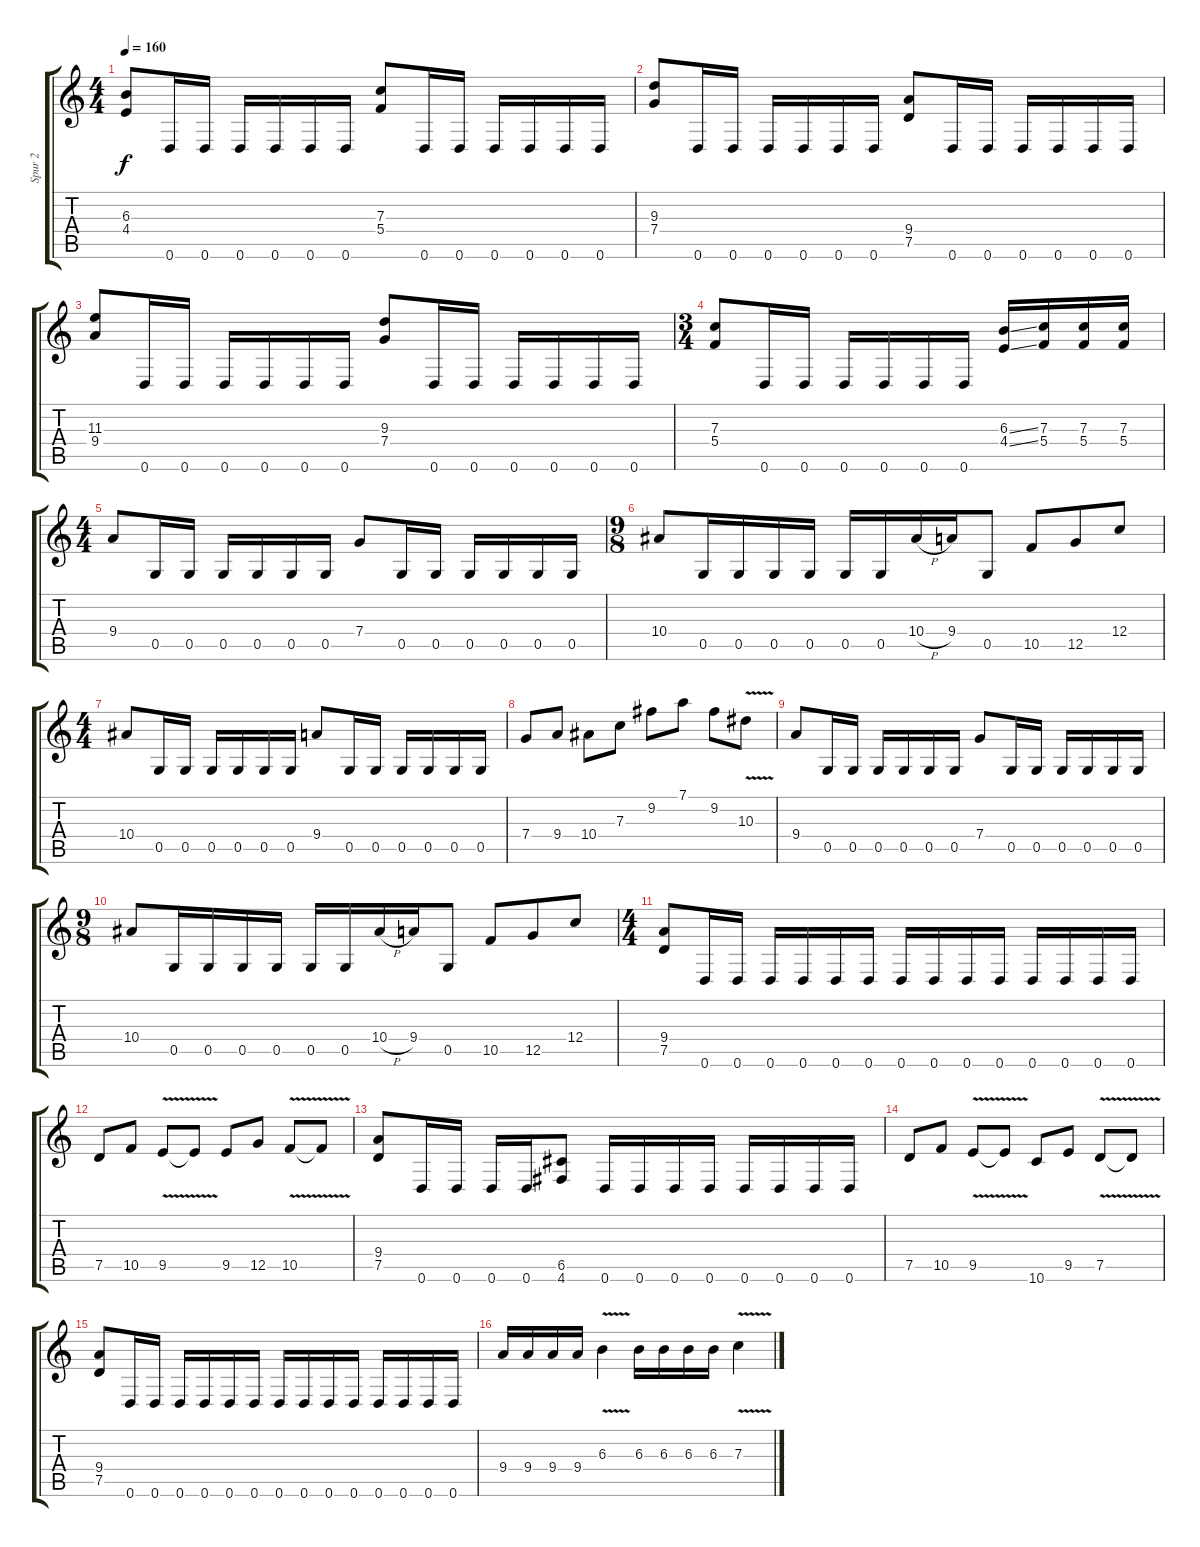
\track ("Spur 2" "Spur 2") {instrument distortionguitar}
\staff {score tabs}
\tuning (D4 A3 F3 C3 G2 D2) {hide}
\ts (4 4)
\tempo 160
\clef g2
\ks c
(6.3 4.4).8{dy f} 0.6.16 0.6.16 0.6.16 0.6.16 0.6.16 0.6.16 (7.3 5.4).8 0.6.16 0.6.16 0.6.16 0.6.16 0.6.16 0.6.16 |
(9.3 7.4).8 0.6.16 0.6.16 0.6.16 0.6.16 0.6.16 0.6.16 (9.4 7.5).8 0.6.16 0.6.16 0.6.16 0.6.16 0.6.16 0.6.16 |
(11.3 9.4).8 0.6.16 0.6.16 0.6.16 0.6.16 0.6.16 0.6.16 (9.3 7.4).8 0.6.16 0.6.16 0.6.16 0.6.16 0.6.16 0.6.16 |
\ts (3 4)
(7.3 5.4).8 0.6.16 0.6.16 0.6.16 0.6.16 0.6.16 0.6.16 (6.3{ss} 4.4{ss}).16 (7.3 5.4).16 (7.3 5.4).16 (7.3 5.4).16 |
\ts (4 4)
9.4.8 0.5.16 0.5.16 0.5.16 0.5.16 0.5.16 0.5.16 7.4.8 0.5.16 0.5.16 0.5.16 0.5.16 0.5.16 0.5.16 |
\ts (9 8)
10.4.8 0.5.16 0.5.16 0.5.16 0.5.16 0.5.16 0.5.16 10.4{h}.16 9.4.16 0.5.8 10.5.8 12.5.8 12.4.8 |
\ts (4 4)
10.4.8 0.5.16 0.5.16 0.5.16 0.5.16 0.5.16 0.5.16 9.4.8 0.5.16 0.5.16 0.5.16 0.5.16 0.5.16 0.5.16 |
7.4.8 9.4.8 10.4.8 7.3.8 9.2.8 7.1.8 9.2.8 10.3{v}.8 |
9.4.8 0.5.16 0.5.16 0.5.16 0.5.16 0.5.16 0.5.16 7.4.8 0.5.16 0.5.16 0.5.16 0.5.16 0.5.16 0.5.16 |
\ts (9 8)
10.4.8 0.5.16 0.5.16 0.5.16 0.5.16 0.5.16 0.5.16 10.4{h}.16 9.4.16 0.5.8 10.5.8 12.5.8 12.4.8 |
\ts (4 4)
(9.4 7.5).8 0.6.16 0.6.16 0.6.16 0.6.16 0.6.16 0.6.16 0.6.16 0.6.16 0.6.16 0.6.16 0.6.16 0.6.16 0.6.16 0.6.16 |
7.5.8 10.5.8 9.5{v}.8 9.5{v t}.8 9.5.8 12.5.8 10.5{v}.8 10.5{v t}.8 |
(9.4 7.5).8 0.6.16 0.6.16 0.6.16 0.6.16 (6.5 4.6).8 0.6.16 0.6.16 0.6.16 0.6.16 0.6.16 0.6.16 0.6.16 0.6.16 |
7.5.8 10.5.8 9.5{v}.8 9.5{v t}.8 10.6.8 9.5.8 7.5{v}.8 7.5{v t}.8 |
(9.4 7.5).8 0.6.16 0.6.16 0.6.16 0.6.16 0.6.16 0.6.16 0.6.16 0.6.16 0.6.16 0.6.16 0.6.16 0.6.16 0.6.16 0.6.16 |
9.4.16 9.4.16 9.4.16 9.4.16 6.3{v}.4 6.3.16 6.3.16 6.3.16 6.3.16 7.3{v}.4
